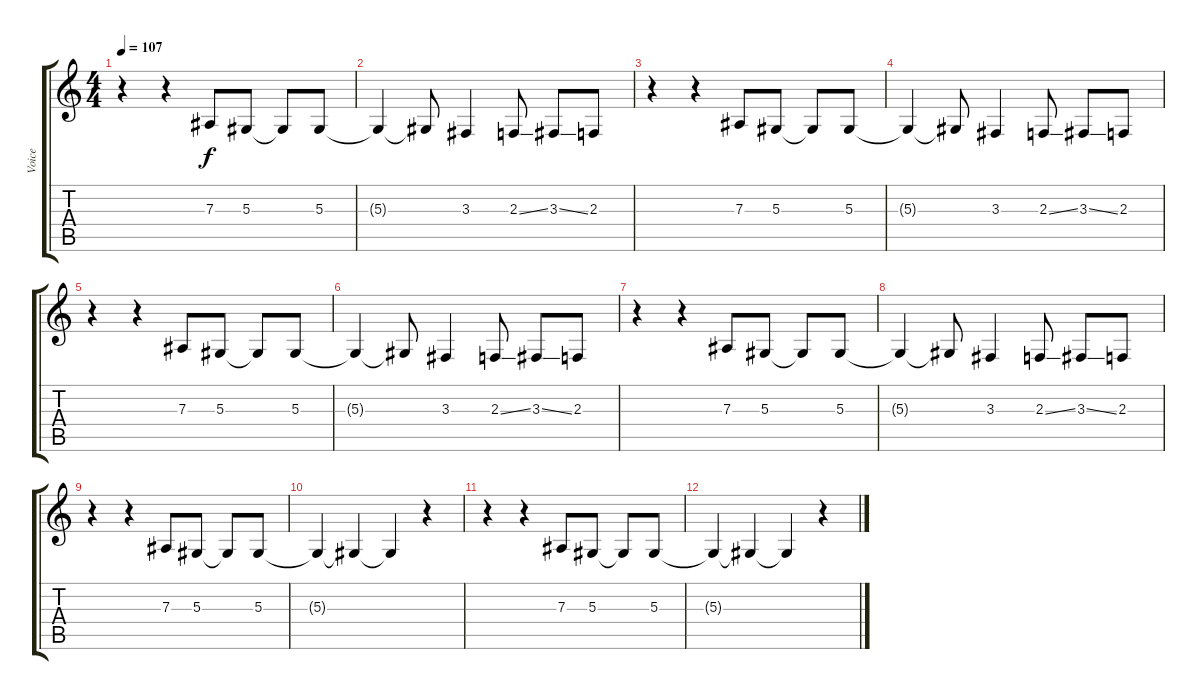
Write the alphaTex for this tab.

\track ("Voice" "Voice") {instrument altosax}
\staff {score tabs}
\tuning (C4 G3 Eb3 Bb2 F2 C2) {hide}
\ts (4 4)
\tempo 107
\clef g2
\ks c
r.4{dy f} r.4 7.3.8 5.3.8 5.3{t}.8 5.3.8 |
5.3{t}.4 5.3{t}.8 3.3.4 2.3{ss}.8 3.3{ss}.8 2.3.8 |
r.4 r.4 7.3.8 5.3.8 5.3{t}.8 5.3.8 |
5.3{t}.4 5.3{t}.8 3.3.4 2.3{ss}.8 3.3{ss}.8 2.3.8 |
r.4 r.4 7.3.8 5.3.8 5.3{t}.8 5.3.8 |
5.3{t}.4 5.3{t}.8 3.3.4 2.3{ss}.8 3.3{ss}.8 2.3.8 |
r.4 r.4 7.3.8 5.3.8 5.3{t}.8 5.3.8 |
5.3{t}.4 5.3{t}.8 3.3.4 2.3{ss}.8 3.3{ss}.8 2.3.8 |
r.4 r.4 7.3.8 5.3.8 5.3{t}.8 5.3.8 |
5.3{t}.4 5.3{t}.4 5.3{t}.4 r.4 |
r.4 r.4 7.3.8 5.3.8 5.3{t}.8 5.3.8 |
5.3{t}.4 5.3{t}.4 5.3{t}.4 r.4
